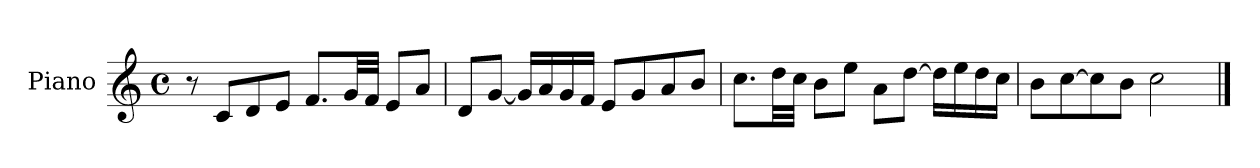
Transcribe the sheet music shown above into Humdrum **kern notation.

**kern
*part1
*staff1
*I"Piano
*I'Pno
*clefG2
*k[]
*C:
*M4/4
*met(c)
=1
8r
8c/L
8d/
8e/J
8.f/L
32g/LL
32f/JJJ
8e/L
8a/J
=2
8d/L
[8g/J
16g/LL]
16a/
16g/
16f/JJ
8e/L
8g/
8a/
8b/J
=3
8.cc\L
32dd\LL
32cc\JJJ
8b\L
8ee\J
8a\L
[8dd\J
16dd\LL]
16ee\
16dd\
16cc\JJ
=4
8b\L
[8cc\
8cc\]
8b\J
2cc\
==
*-
